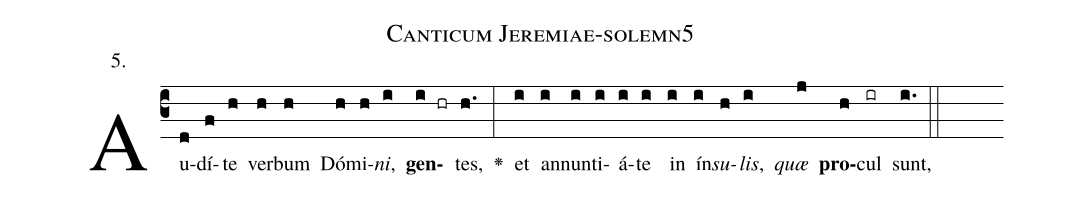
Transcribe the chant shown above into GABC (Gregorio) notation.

name: Canticum Jeremiae-solemn5;
annotation: 5.;
%%
(c3)Au(d)dí(f)te(h) ver(h)bum(h) Dó(h)mi(h)<i>ni</i>,(i) <b>gen</b>(i hr)tes,(h.) <v>\greheightstar</v>(:) et(i) an(i)nun(i)ti(i)á(i)te(i) in(i) ín(i)<i>su</i>(h)<i>lis</i>,(i) <i>quæ</i>(j) <b>pro</b>(h)cul(ir) sunt,(i.) (::)


%E(i) u(h) o(i) u(j) a(h) e.(i.) (::)
